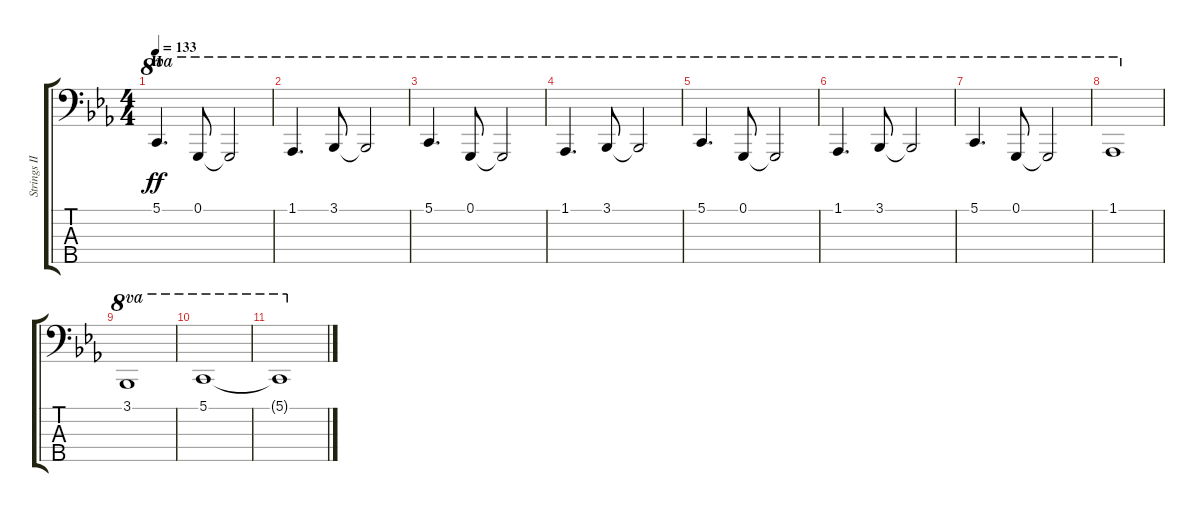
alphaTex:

\track ("Strings III" "Strings II") {instrument stringensemble1}
\staff {score tabs}
\tuning (G2 D2 A1 E1 B0) {hide}
\ts (4 4)
\section ("" "H")
\tempo 133
\clef f4
\ks eb
5.1.4{d ot 8va dy ff} 0.1.8{ot 8va} 0.1{t}.2{ot 8va} |
1.1.4{d ot 8va} 3.1.8{ot 8va} 3.1{t}.2{ot 8va} |
5.1.4{d ot 8va} 0.1.8{ot 8va} 0.1{t}.2{ot 8va} |
1.1.4{d ot 8va} 3.1.8{ot 8va} 3.1{t}.2{ot 8va} |
5.1.4{d ot 8va} 0.1.8{ot 8va} 0.1{t}.2{ot 8va} |
1.1.4{d ot 8va} 3.1.8{ot 8va} 3.1{t}.2{ot 8va} |
5.1.4{d ot 8va} 0.1.8{ot 8va} 0.1{t}.2{ot 8va} |
1.1.1{ot 8va} |
3.1.1{ot 8va} |
5.1.1{ot 8va} |
5.1{t}.1{ot 8va}
